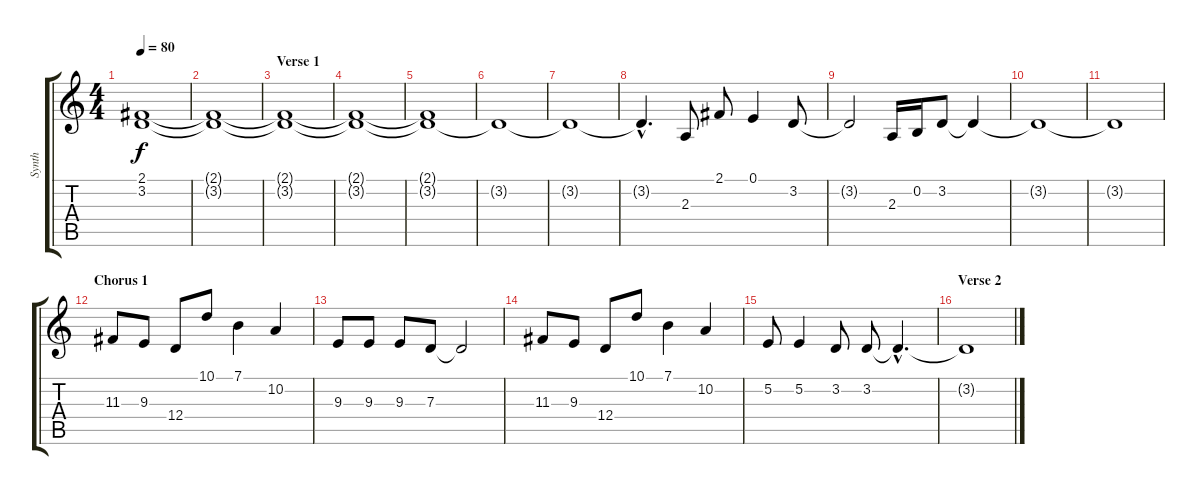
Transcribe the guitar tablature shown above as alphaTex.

\track ("Synth" "Synth") {instrument lead4chiff}
\staff {score tabs}
\tuning (E4 B3 G3 D3 A2 E2) {hide}
\ts (4 4)
\tempo 80
\clef g2
\ks c
(2.1 3.2).1{dy f instrument lead4chiff} |
(2.1{t} 3.2{t}).1 |
\section ("" "Verse 1")
(2.1{t} 3.2{t}).1 |
(2.1{t} 3.2{t}).1 |
(2.1{t} 3.2{t}).1 |
3.2{t}.1 |
3.2{t}.1 |
3.2{hac t}.4{d} 2.3.8 2.1.8 0.1.4 3.2.8 |
3.2{t}.2 2.3.16 0.2.16 3.2.8 3.2{t}.4 |
3.2{t}.1 |
3.2{t}.1 |
\section ("" "Chorus 1")
11.3.8 9.3.8 12.4.8 10.1.8 7.1.4 10.2.4 |
9.3.8 9.3.8 9.3.8 7.3.8 7.3{t}.2 |
11.3.8 9.3.8 12.4.8 10.1.8 7.1.4 10.2.4 |
5.2.8 5.2.4 3.2.8 3.2.8 3.2{hac t}.4{d} |
\section ("" "Verse 2")
3.2{t}.1
